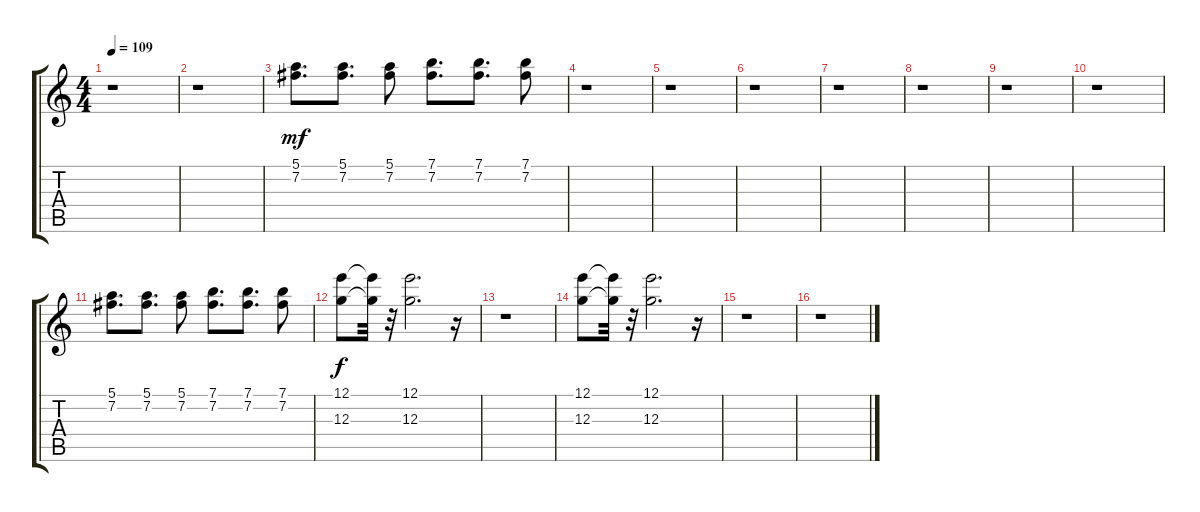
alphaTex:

\track "" {instrument electricguitarmuted}
\staff {score tabs}
\tuning (E4 B3 G3 D3 A2 E2) {hide}
\ts (4 4)
\tempo 109
\clef g2
\ks c
r.1{dy f} |
r.1 |
(5.1 7.2).8{d dy mf} (5.1 7.2).8{d} (5.1 7.2).8 (7.1 7.2).8{d} (7.1 7.2).8{d} (7.1 7.2).8 |
r.1 |
r.1 |
r.1 |
r.1 |
r.1 |
r.1 |
r.1 |
(5.1 7.2).8{d} (5.1 7.2).8{d} (5.1 7.2).8 (7.1 7.2).8{d} (7.1 7.2).8{d} (7.1 7.2).8 |
(12.1 12.3).8{dy f} (12.1{t} 12.3{t}).32 r.32 (12.1 12.3).2{d} r.16 |
r.1 |
(12.1 12.3).8 (12.1{t} 12.3{t}).32 r.32 (12.1 12.3).2{d} r.16 |
r.1 |
r.1
